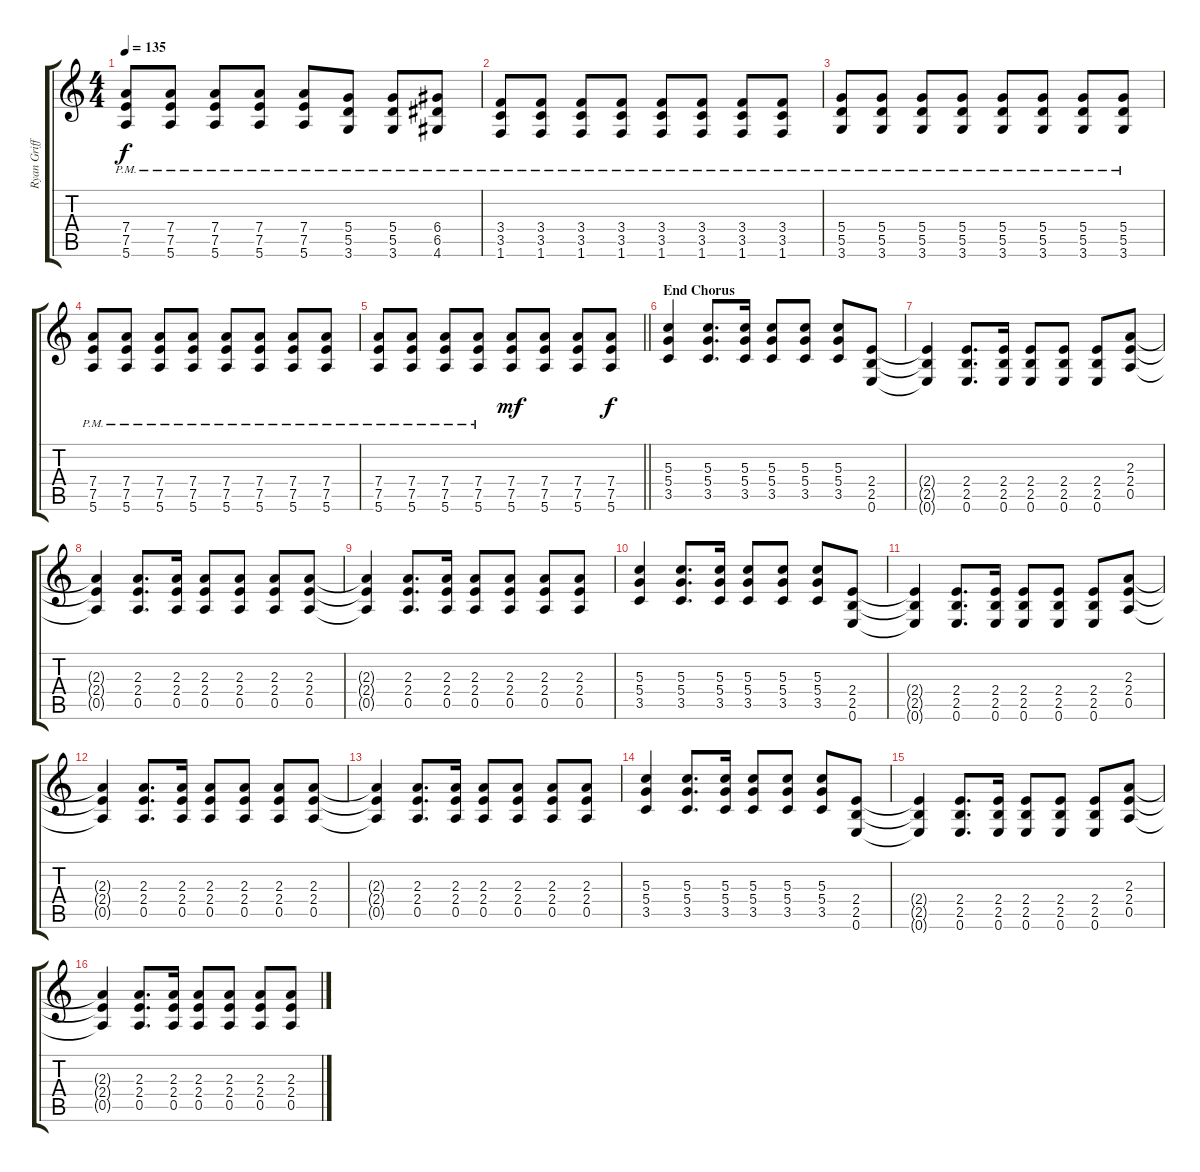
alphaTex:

\track ("Ryan Griffiths (Rhythm Guitar Track)" "Ryan Griff") {instrument distortionguitar}
\staff {score tabs}
\tuning (E4 B3 G3 D3 A2 E2) {hide}
\ts (4 4)
\tempo 135
\clef g2
\ks c
(7.4{pm} 7.5{pm} 5.6{pm}).8{dy f} (7.4{pm} 7.5{pm} 5.6{pm}).8 (7.4{pm} 7.5{pm} 5.6{pm}).8 (7.4{pm} 7.5{pm} 5.6{pm}).8 (7.4{pm} 7.5{pm} 5.6{pm}).8 (5.4{pm} 5.5{pm} 3.6{pm}).8 (5.4{pm} 5.5{pm} 3.6{pm}).8 (6.4{pm} 6.5{pm} 4.6{pm}).8 |
(3.4{pm} 3.5{pm} 1.6{pm}).8 (3.4{pm} 3.5{pm} 1.6{pm}).8 (3.4{pm} 3.5{pm} 1.6{pm}).8 (3.4{pm} 3.5{pm} 1.6{pm}).8 (3.4{pm} 3.5{pm} 1.6{pm}).8 (3.4{pm} 3.5{pm} 1.6{pm}).8 (3.4{pm} 3.5{pm} 1.6{pm}).8 (3.4{pm} 3.5{pm} 1.6{pm}).8 |
(5.4{pm} 5.5{pm} 3.6{pm}).8 (5.4{pm} 5.5{pm} 3.6{pm}).8 (5.4{pm} 5.5{pm} 3.6{pm}).8 (5.4{pm} 5.5{pm} 3.6{pm}).8 (5.4{pm} 5.5{pm} 3.6{pm}).8 (5.4{pm} 5.5{pm} 3.6{pm}).8 (5.4{pm} 5.5{pm} 3.6{pm}).8 (5.4{pm} 5.5{pm} 3.6{pm}).8 |
(7.4{pm} 7.5{pm} 5.6{pm}).8 (7.4{pm} 7.5{pm} 5.6{pm}).8 (7.4{pm} 7.5{pm} 5.6{pm}).8 (7.4{pm} 7.5{pm} 5.6{pm}).8 (7.4{pm} 7.5{pm} 5.6{pm}).8 (7.4{pm} 7.5{pm} 5.6{pm}).8 (7.4{pm} 7.5{pm} 5.6{pm}).8 (7.4{pm} 7.5{pm} 5.6{pm}).8 |
\barLineRight lightlight
(7.4{pm} 7.5{pm} 5.6{pm}).8 (7.4{pm} 7.5{pm} 5.6{pm}).8 (7.4{pm} 7.5{pm} 5.6{pm}).8 (7.4{pm} 7.5{pm} 5.6{pm}).8 (7.4 7.5 5.6).8{dy mf} (7.4 7.5 5.6).8 (7.4 7.5 5.6).8 (7.4 7.5 5.6).8{dy f} |
\section ("" "End Chorus")
(5.3 5.4 3.5).4{volume 8 instrument overdrivenguitar} (5.3 5.4 3.5).8{d} (5.3 5.4 3.5).16 (5.3 5.4 3.5).8 (5.3 5.4 3.5).8 (5.3 5.4 3.5).8 (2.4 2.5 0.6).8 |
(2.4{t} 2.5{t} 0.6{t}).4 (2.4 2.5 0.6).8{d} (2.4 2.5 0.6).16 (2.4 2.5 0.6).8 (2.4 2.5 0.6).8 (2.4 2.5 0.6).8 (2.3 2.4 0.5).8 |
(2.3{t} 2.4{t} 0.5{t}).4 (2.3 2.4 0.5).8{d} (2.3 2.4 0.5).16 (2.3 2.4 0.5).8 (2.3 2.4 0.5).8 (2.3 2.4 0.5).8 (2.3 2.4 0.5).8 |
(2.3{t} 2.4{t} 0.5{t}).4 (2.3 2.4 0.5).8{d} (2.3 2.4 0.5).16 (2.3 2.4 0.5).8 (2.3 2.4 0.5).8 (2.3 2.4 0.5).8 (2.3 2.4 0.5).8 |
(5.3 5.4 3.5).4{volume 8 instrument overdrivenguitar} (5.3 5.4 3.5).8{d} (5.3 5.4 3.5).16 (5.3 5.4 3.5).8 (5.3 5.4 3.5).8 (5.3 5.4 3.5).8 (2.4 2.5 0.6).8 |
(2.4{t} 2.5{t} 0.6{t}).4 (2.4 2.5 0.6).8{d} (2.4 2.5 0.6).16 (2.4 2.5 0.6).8 (2.4 2.5 0.6).8 (2.4 2.5 0.6).8 (2.3 2.4 0.5).8 |
(2.3{t} 2.4{t} 0.5{t}).4 (2.3 2.4 0.5).8{d} (2.3 2.4 0.5).16 (2.3 2.4 0.5).8 (2.3 2.4 0.5).8 (2.3 2.4 0.5).8 (2.3 2.4 0.5).8 |
(2.3{t} 2.4{t} 0.5{t}).4 (2.3 2.4 0.5).8{d} (2.3 2.4 0.5).16 (2.3 2.4 0.5).8 (2.3 2.4 0.5).8 (2.3 2.4 0.5).8 (2.3 2.4 0.5).8 |
(5.3 5.4 3.5).4{volume 8 instrument overdrivenguitar} (5.3 5.4 3.5).8{d} (5.3 5.4 3.5).16 (5.3 5.4 3.5).8 (5.3 5.4 3.5).8 (5.3 5.4 3.5).8 (2.4 2.5 0.6).8 |
(2.4{t} 2.5{t} 0.6{t}).4 (2.4 2.5 0.6).8{d} (2.4 2.5 0.6).16 (2.4 2.5 0.6).8 (2.4 2.5 0.6).8 (2.4 2.5 0.6).8 (2.3 2.4 0.5).8 |
(2.3{t} 2.4{t} 0.5{t}).4 (2.3 2.4 0.5).8{d} (2.3 2.4 0.5).16 (2.3 2.4 0.5).8 (2.3 2.4 0.5).8 (2.3 2.4 0.5).8 (2.3 2.4 0.5).8
